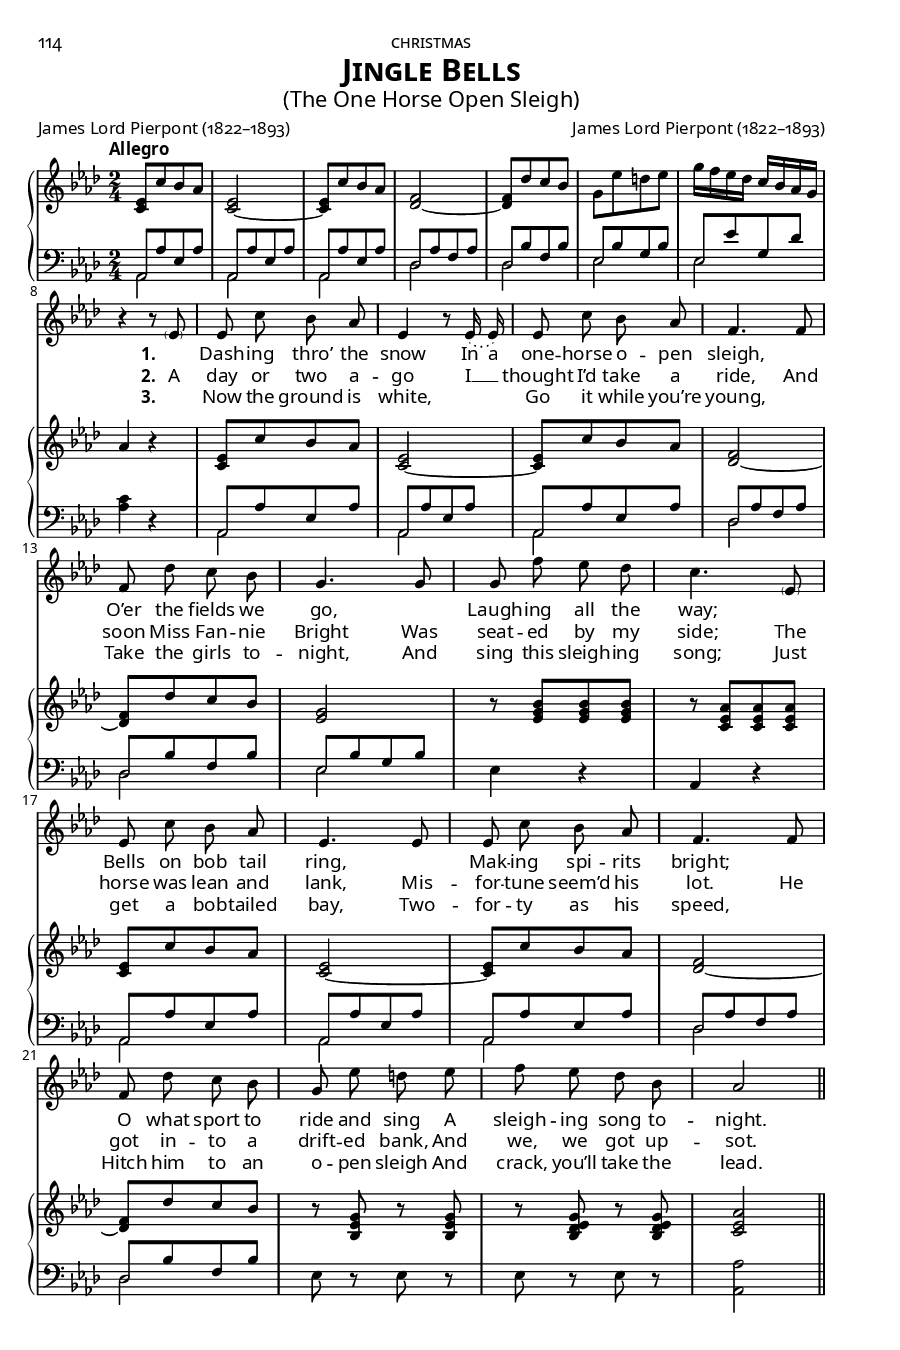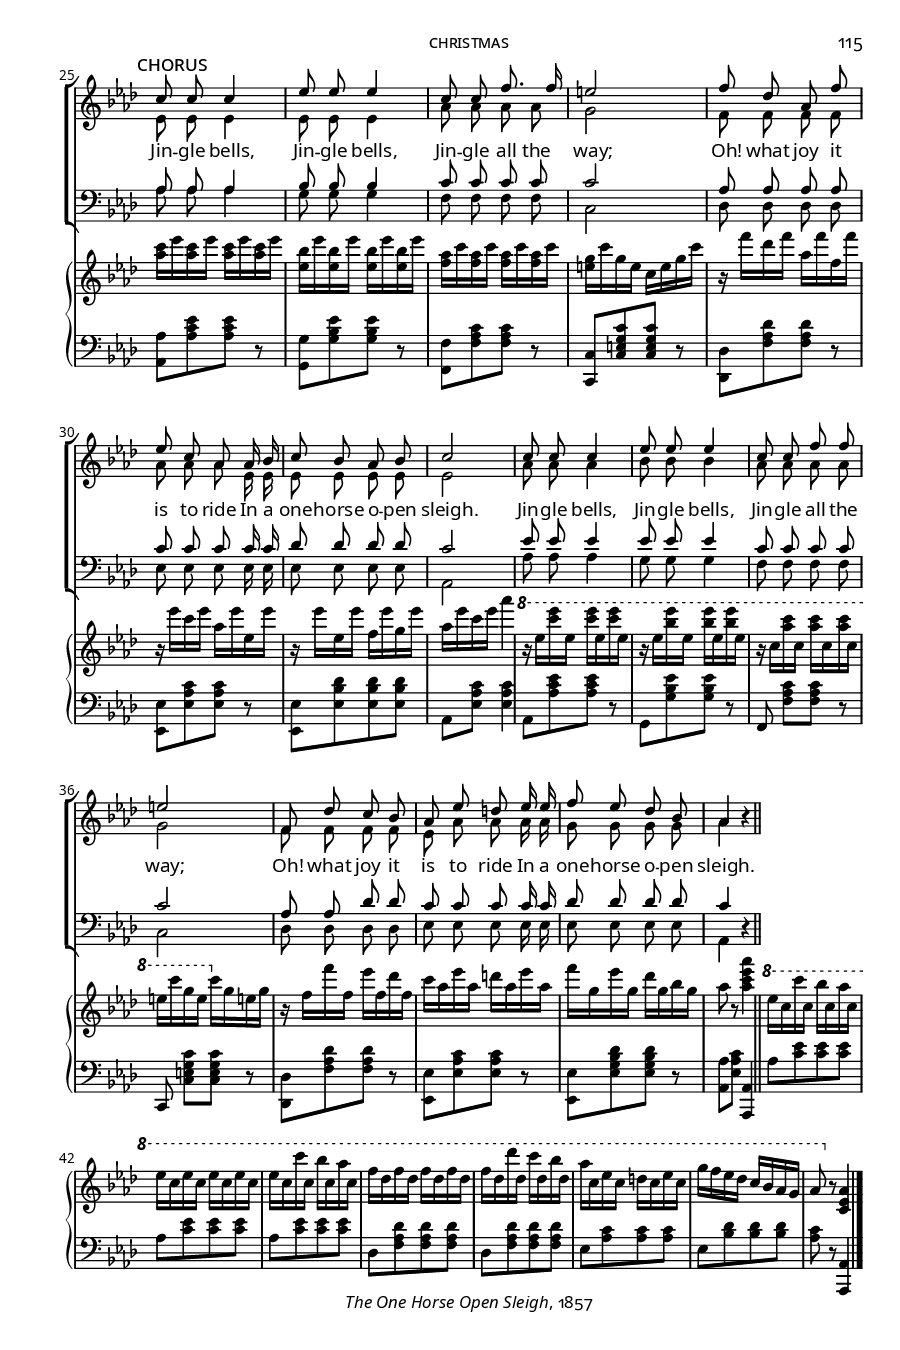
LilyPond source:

\version "2.14.2"
\include "util.ly"
\header {
  title = \markup{\override #'(font-name . "Garamond Premier Pro Semibold"){ \abs-fontsize #15 \smallCapsOldStyle"Jingle Bells"}}
  subtitle = \markup{\override #'(font-name . "Garamond Premier Pro"){ \abs-fontsize #10.5 "(The One Horse Open Sleigh)"}}
  poet = \markup\oldStyleNum"James Lord Pierpont (1822–1893)"
  composer = \markup\oldStyleNum"James Lord Pierpont (1822–1893)"
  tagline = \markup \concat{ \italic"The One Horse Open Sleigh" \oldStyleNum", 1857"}
}
\paper {
  %print-all-headers = ##f
  paper-height = 9\in
  paper-width = 6\in
  indent = 0\in
  %system-system-spacing = #'((basic-distance . 10) (padding . 0))
  system-system-spacing =
    #'((basic-distance . 0)
       (minimum-distance . 0)
       (padding . -5)
       (stretchability . 100))
  last-bottom-spacing =
    #'((basic-distance . 0)
       (minimum-distance . 0)
       (padding . 0)
       (stretchability . 0))
  ragged-last-bottom = ##f
  ragged-bottom = ##f
  two-sided = ##t
  inner-margin = 0.5\in
  outer-margin = 0.25\in
  top-margin = 0.25\in
  bottom-margin = 0.25\in
  first-page-number = #114
  print-first-page-number = ##t
  headerLine = \markup{\override #'(font-name . "Garamond Premier Pro") \smallCapsOldStyle"christmas"}
  oddHeaderMarkup = \markup\fill-line{
     \override #'(font-name . "Garamond Premier Pro")\abs-fontsize #8.5
     \combine 
        \fill-line{"" \on-the-fly #print-page-number-check-first
        \oldStylePageNum""
        }
        \fill-line{\headerLine}
  }
  evenHeaderMarkup = \markup {
     \override #'(font-name . "Garamond Premier Pro")\abs-fontsize #8.5
     \combine
        \on-the-fly #print-page-number-check-first
        \oldStylePageNum""
        \fill-line{\headerLine}
  }
}
#(set-global-staff-size 14.8) \paper{ #(define fonts (make-pango-font-tree "GoudyOlSt BT" "Garamond Premier Pro" "Garamond Premier Pro" (/ 14.8 20))) }
%6.14 #(set-global-staff-size 14.1) \paper{ #(define fonts (make-pango-font-tree "Garamond Premier Pro" "Garamond Premier Pro" "Garamond Premier Pro" (/ 14.1 20))) }
global = {
  \key aes \major
  \time 2/4
  \override DynamicLineSpanner #'staff-padding = #0.0
  \override DynamicLineSpanner #'Y-extent = #'(-1 . 1)
  \autoBeamOff
}

sopMusic = \relative c' {
  \tempo "Allegro"
  \slurDotted
  \oneVoice
  s2*7 | \break
  
  r4 r8 \parenthesize ees8 |
  ees c' bes aes |
  ees4 r8 ees16( ees16) |
  ees8 c' bes aes|
  f4. f8 |
  f des' c bes |
  
  g4. g8 |
  g f' ees des |
  c4. \parenthesize ees,8 |
  ees c' bes aes |
  ees4. ees8 |
  ees c' bes aes |
  
  f4. f8 |
  f des' c bes |
  g ees' d ees |
  f ees des bes |
  aes2 \bar "||" \break
  
  %page2
  \voiceOne
  \once \override Score.RehearsalMark #'self-alignment-X = #LEFT
  \mark\markup\smallCapsOldStyle"chorus"
  c8 c c4 |
  ees8 ees ees4 |
  c8 c f8. f16 |
  e2 |
  f8 des aes f' |
  
  ees8 c aes aes16 bes |
  c8 bes aes bes |
  c2 |
  c8 c c4 |
  ees8 ees ees4 |
  
  %page3
  c8 c f f |
  e2 |
  f,8 des' c bes |
  aes ees' d ees16 ees |
  f8 ees des bes aes4 b\rest \bar"||"
}
sopWords = \lyricmode {
  
}

altoMusic = \relative c' {
  s2*24 |
  
  %page2
  ees8 ees ees4 |
  ees8 ees ees4 |
  aes8 aes aes aes |
  g2 |
  f8 f f f |
  
  aes8 aes aes ees16 ees |
  ees8 ees ees ees |
  ees2 |
  aes8 aes aes4 |
  bes8 bes bes4 |
  
  %page3
  aes8 aes aes aes |
  g2 |
  f8 f f f |
  ees aes aes aes16 aes |
  g8 g g g |
  aes4 s \bar"||"
}
altoWords = \lyricmode {
  \set stanza = #"1. "
  \set ignoreMelismata = ##t
  \skip1 Dash -- ing thro’ the snow
    In a one -- horse o -- pen sleigh, \skip1
  O’er the fields we go,
    \skip1 Laugh -- ing all the way;
  \skip1 Bells on bob  tail ring, \skip1
    Mak -- ing spi -- rits bright;
  \skip1 O what sport to ride and sing
    A sleigh -- ing song to -- night.
}
altoChorusWords = \lyricmode {
  \dropLyricsXII
  
  Jin -- gle bells,
    Jin -- gle bells,
    Jin -- gle all the way;
  Oh! what joy it is to ride
    In a one -- horse o -- pen sleigh.
    
  Jin -- gle bells,
    Jin -- gle bells,
    Jin -- gle all the way;
  Oh! what joy it is to ride
    In a one -- horse o -- pen sleigh.
}
altoWordsII = \lyricmode {
%\markup\italic
  \set stanza = #"2. "
  \set ignoreMelismata = ##t
  A day or two a -- go I __ _ thought I’d take a ride,
  And soon Miss Fan -- nie Bright Was seat -- ed by my side;
  The horse was lean and lank,
  Mis -- for -- tune seem’d his lot.
  He got in -- to a drift -- ed bank, And we, we got up -- sot.
}
altoWordsIII = \lyricmode {
  \set stanza = #"3. "
  \set ignoreMelismata = ##t
  \skip1 Now the ground is white, \skip1\skip1
  Go it while you’re young, \skip1
  Take the girls to -- night, And sing this sleigh -- ing song;
  Just get a bob -- tailed bay,
  Two -- for -- ty as his speed,
  \skip1 Hitch him to an o -- pen sleigh
  And crack, you’ll take the lead.
}
altoWordsIV = \lyricmode {
}
altoWordsV = \lyricmode {
}
altoWordsVI = \lyricmode {
}
tenorMusic = \relative c' {
  \autoBeamOff
  \slurDotted
  s2*24 |
  
  %page2
  aes8 aes aes4 |
  bes8 bes bes4 |
  c8 c c c |
  c2 |
  aes8 aes aes aes |
  
  c8 c c c16 c |
  des8 des des des |
  c2 |
  ees8 ees ees4 |
  ees8 ees ees4 |
  
  %page3
  c8 c c c |
  c2 |
  aes8 aes des des |
  c c c c16 c |
  des8 des des des |
  c4 s \bar "||"
}
tenorWords = \lyricmode {

}

bassMusic = \relative c' {
\autoBeamOff
\slurDotted
  s2*24 |
  
  %page2
  aes8 aes aes4 |
  g8 g g4 |
  f8 f f f |
  c2 |
  des8 des des des |
  
  ees8 ees ees ees16 ees |
  ees8 ees ees ees |
  aes,2 |
  aes'8 aes aes4 |
  g8 g g4 |
  
  %page3
  f8 f f f |
  c2 |
  des8 des des des |
  ees ees ees ees16 ees |
  ees8 ees ees ees |
  aes,4 d4\rest \bar"||"
}
bassWords = \lyricmode {

}

pianoRH = \relative c' {
  \set Staff.midiInstrument = "piano"
  <c ees>8[ c' bes aes] |
  <ees c~>2 |
  q8[ c' bes aes] |
  <f des~>2 |
  q8[ des' c bes] |
  g[ ees' d ees] |
  g16[ f ees des] c[ bes aes g] |
  
  aes4 r |
  <ees c>8[ c' bes aes] |
  <ees c~>2 |
  q8[ c' bes aes] |
  <f des~>2 |
  q8[ des' c bes] |
  
  <g ees>2 |
  r8 <bes g ees>8[ q q] |
  r8 <aes ees c>[ q q] |
  <ees c>8[ c' bes aes] |
  <ees c~>2 |
  q8[ c' bes aes] |
  
  <f des~>2 |
  q8[ des' c bes] |
  r8 <g ees bes> r q |
  r <g ees des bes> r q |
  <aes ees c>2 |
  
  %page2
  <aes' c>16[ ees' q ees] q[ ees q ees] |
  <bes ees,>[ ees q ees] q[ ees q ees] |
  <aes, f>[ c q c] q[ c q c] |
  <g e>[ c g e] c[ e g c] |
  r f[ des f] aes,[ f' f, f'] |
  
  r ees[ c ees] aes,[ ees' ees, ees'] |
  r ees[ ees, ees'] f,[ ees' g, ees'] |
  aes,[ ees' c ees] aes4 |
  \ottava #1
  r16 ees[ <c' ees> ees,] q[ ees q ees] |
  r ees[ <bes' ees> ees,] q[ ees q ees] |
  
  %page3
  r c[ <aes' c> c,] q[ c q c] |
  e[ c' g e] \ottava #0 c[ g e g] |
  r f[ f' f,] ees'[ f, des' f,] |
  c'[ aes ees' aes,] d[ aes ees' aes,] |
  f'[ g, ees' g,] des'[ g, bes g] |
  aes8 r <aes c ees aes>4 \bar"||"
  
  \ottava #1
  ees'16[ c c' c,] bes'[ c, aes' c,] |
  ees[ c ees c] ees[ c ees c] |
  ees[ c c' c,] bes'[ c, aes' c,] |
  f[ des f des] f[ des f des] |
  f[ des des' des,] c'[ des, bes' des,] |
  aes'[ c, ees c] d[ c ees c] |
  g'[ f ees des] c[ bes aes g] |
  aes8 \ottava #0 r <aes, ees c>4 \bar "|."
}
pianoLH = \relative c {
  \set Staff.midiInstrument = "piano"
  \mergeDifferentlyHeadedOn
  \mergeDifferentlyDottedOn
  << {aes8[ aes' ees aes]
      aes,8[ aes' ees aes]
      aes,8[ aes' ees aes]
      des,[ aes' f aes]
      des,[ bes' f bes]
      ees,[ bes' g bes] |
      ees,[ ees' g, des'] } \\
     {aes,2 | aes | aes | des | des | ees | ees } >> |
     
  <aes c>4 r |
  << {aes,8[ aes' ees aes] |
      aes,8[ aes' ees aes] |
      aes,8[ aes' ees aes] |
      des,[ aes' f aes] |
      des,[ bes' f bes] |
     
      ees,[ bes' g bes] | } \\
     {aes,2 | aes | aes | des | des
     
      ees | } >>
  ees4 r |
  aes, r |
  << {aes8[ aes' ees aes]
      aes,8[ aes' ees aes]
      aes,8[ aes' ees aes]
      
      des,[ aes' f aes]
      des,[ bes' f bes]} \\
     {aes,2 | aes | aes |
     
      des | des } >> |
  ees8 r ees8 r |
  ees r ees r |
  <aes aes,>2 |
  
  %page2
  q8[ <aes c ees> q] r |
  <g g,>[ <g bes ees> q] r |
  <f f,>[ <f aes c> q] r |
  <c c,>[ <c e g c> q] r |
  <des des,>[ <f aes des> q] r |
  
  <ees ees,>[ <ees aes c> q] r |
  <ees ees,>[ <ees bes' des> q q] |
  aes,[ <ees' aes c>] q4 |
  aes,8[ <aes' c ees> q] r |
  g,[ <g' bes ees> q] r |
  
  %page3
  f,8 <f' aes c>[ q] r |
  c,8 <c' e g c>[ q] r |
  <des des,>8[ <f aes des> q] r |
  <ees ees,>[ <ees aes c> q] r |
  <ees ees,>[ <ees g bes des> q] r |
  <aes aes,>[ <ees aes c>] <aes, aes,>4 \bar"||"
  
  aes'8[ <c ees> q q] |
  aes[ q q q] |
  aes[ q q q] |
  des,[ <f aes des> q q] |
  des[ q q q ] |
  ees[ <aes c> q q] |
  ees[ <bes' des> q q] |
  <aes c> r <aes, aes,>4 \bar"|."
}

\score {
  <<
   \new ChoirStaff <<
    \new Staff = women <<
      \new Voice = "sopranos" { \voiceOne << \global \sopMusic >> }
      \new Voice = "altos" { \voiceTwo << \global \altoMusic >> }
    >>
    \new Lyrics \with { alignAboveContext = #"women" \override VerticalAxisGroup #'nonstaff-relatedstaff-spacing = #'((basic-distance . 1))} \lyricsto "sopranos" \sopWords
     \new Lyrics = "altosVI"  \with { alignBelowContext = #"women" \override VerticalAxisGroup #'nonstaff-relatedstaff-spacing = #'((basic-distance . 1))} \lyricsto "sopranos" \altoWordsVI
    \new Lyrics = "altosV"  \with { alignBelowContext = #"women" \override VerticalAxisGroup #'nonstaff-relatedstaff-spacing = #'((basic-distance . 1))} \lyricsto "sopranos" \altoWordsV
    \new Lyrics = "altosIV"  \with { alignBelowContext = #"women" \override VerticalAxisGroup #'nonstaff-relatedstaff-spacing = #'((basic-distance . 1))} \lyricsto "sopranos" \altoWordsIV
    \new Lyrics = "altosIII"  \with { alignBelowContext = #"women" \override VerticalAxisGroup #'nonstaff-relatedstaff-spacing = #'((basic-distance . 1))} \lyricsto "sopranos" \altoWordsIII
    \new Lyrics = "altosII"  \with { alignBelowContext = #"women" \override VerticalAxisGroup #'nonstaff-relatedstaff-spacing = #'((basic-distance . 1))} \lyricsto "sopranos" \altoWordsII
    \new Lyrics = "altos"  \with { alignBelowContext = #"women" \override VerticalAxisGroup #'nonstaff-relatedstaff-spacing = #'((padding . 0.5))} \lyricsto "sopranos" \altoWords
    \new Lyrics = "altosChorus"  \with { alignBelowContext = #"women" \override VerticalAxisGroup #'nonstaff-relatedstaff-spacing = #'((padding . -1))} \lyricsto "altos" \altoChorusWords
   \new Staff = men <<
      \clef bass
      \new Voice = "tenors" { \voiceOne << \global \tenorMusic >> }
      \new Voice = "basses" { \voiceTwo << \global \bassMusic >> }
    >>
    \new Lyrics \with { alignAboveContext = #"men" \override VerticalAxisGroup #'nonstaff-relatedstaff-spacing = #'((basic-distance . 1)) } \lyricsto "tenors" \tenorWords
    \new Lyrics \with { alignBelowContext = #"men" \override VerticalAxisGroup #'nonstaff-relatedstaff-spacing = #'((basic-distance . 1)) } \lyricsto "basses" \bassWords
  >>
    \new PianoStaff << \new Staff { \global \new Voice { \pianoRH } } \new Staff { \global \clef "bass" \pianoLH } >>
  >>
  \layout {
    \context {
      \Score
      \override SpacingSpanner #'base-shortest-duration = #(ly:make-moment 1 2)
      \override SpacingSpanner #'common-shortest-duration = #(ly:make-moment 1 2)
    }
    \context {
      % Remove all empty staves
      \Staff \RemoveEmptyStaves
      \override VerticalAxisGroup #'remove-first = ##t
      \override VerticalAxisGroup #'minimum-Y-extent = #'(-3 . 3)
      \override VerticalAxisGroup #'staff-staff-spacing =
      #'((basic-distance . 5)
         (minimum-distance . 1)
         (padding . 1)
         (stretchability . 2))
    }
    \context {
      \Lyrics
      \override LyricText #'X-offset = #center-on-word
    }
  }
  \midi {
    \tempo 4 = 105
    \set Staff.midiInstrument = "flute"
  
    \context {
      \Voice
      \remove "Dynamic_performer"
    }
  }
}
